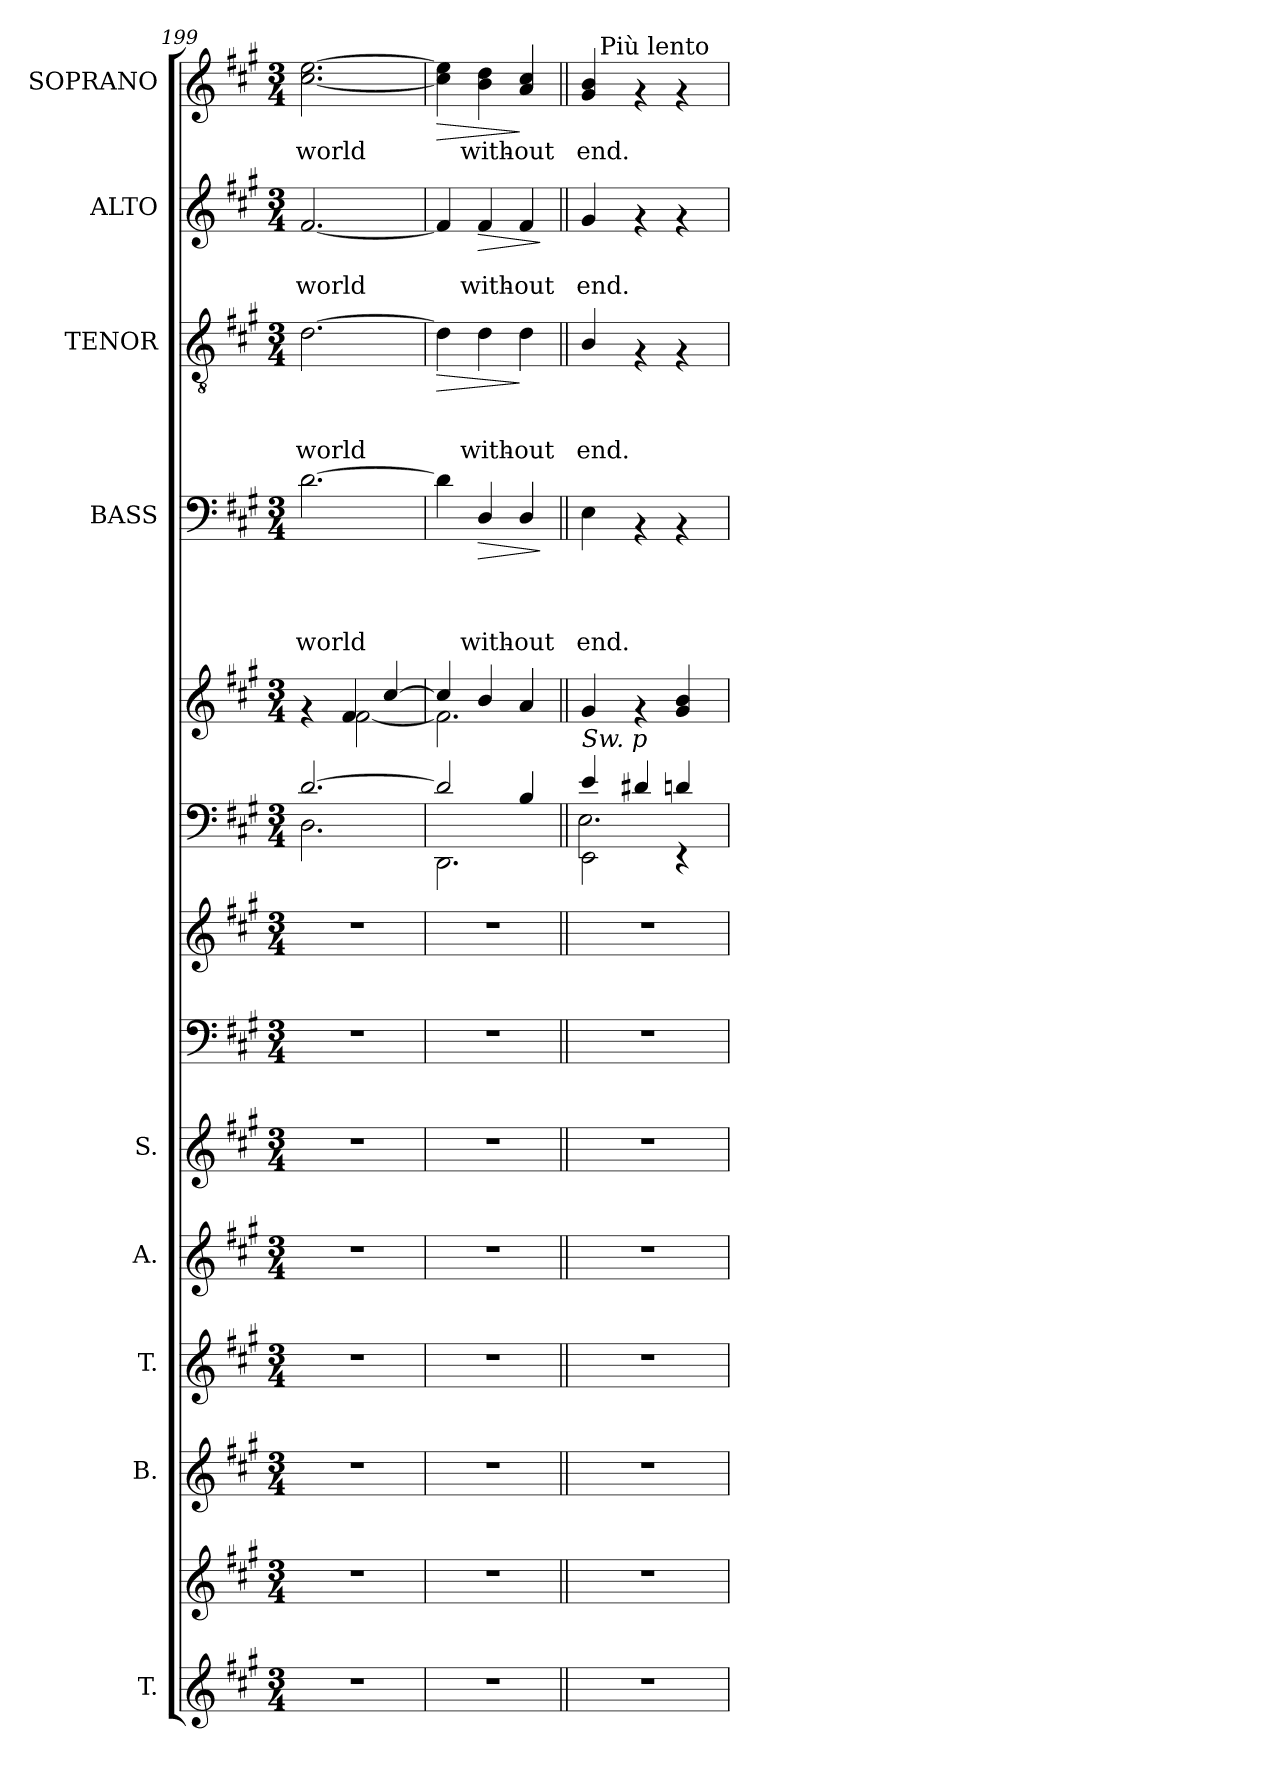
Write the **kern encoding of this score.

**kern	**kern	**kern	**kern	**kern	**kern	**kern	**kern	**kern	**kern	**kern	**text	**text	**text	**text	**dynam	**kern	**text	**text	**text	**dynam	**kern	**text	**text	**dynam	**kern	**text	**dynam
*part13	*part13	*part12	*part11	*part10	*part9	*part8	*part7	*part6	*part5	*part4	*part4	*part4	*part4	*part4	*part4	*part3	*part3	*part3	*part3	*part3	*part2	*part2	*part2	*part2	*part1	*part1	*part1
*staff14	*staff13	*staff12	*staff11	*staff10	*staff9	*staff8	*staff7	*staff6	*staff5	*staff4	*staff4	*staff4	*staff4	*staff4	*staff4	*staff3	*staff3	*staff3	*staff3	*staff3	*staff2	*staff2	*staff2	*staff2	*staff1	*staff1	*staff1
*I"T.	*	*I"B.	*I"T.	*I"A.	*I"S.	*	*	*	*	*I"BASS	*	*	*	*	*	*I"TENOR	*	*	*	*	*I"ALTO	*	*	*	*I"SOPRANO	*	*
*	*	*	*	*	*	*	*	*	*	*I'B.	*	*	*	*	*	*I'T.	*	*	*	*	*I'A.	*	*	*	*I'S.	*	*
*clefG2	*clefG2	*clefG2	*clefG2	*clefG2	*clefG2	*clefF4	*clefG2	*clefF4	*clefG2	*clefF4	*	*	*	*	*	*clefGv2	*	*	*	*	*clefG2	*	*	*	*clefG2	*	*
*k[f#c#g#]	*k[f#c#g#]	*k[f#c#g#]	*k[f#c#g#]	*k[f#c#g#]	*k[f#c#g#]	*k[f#c#g#]	*k[f#c#g#]	*k[f#c#g#]	*k[f#c#g#]	*k[f#c#g#]	*	*	*	*	*	*k[f#c#g#]	*	*	*	*	*k[f#c#g#]	*	*	*	*k[f#c#g#]	*	*
*A:	*A:	*A:	*A:	*A:	*A:	*A:	*A:	*A:	*A:	*A:	*	*	*	*	*	*A:	*	*	*	*	*A:	*	*	*	*A:	*	*
*M3/4	*M3/4	*M3/4	*M3/4	*M3/4	*M3/4	*M3/4	*M3/4	*M3/4	*M3/4	*M3/4	*	*	*	*	*	*M3/4	*	*	*	*	*M3/4	*	*	*	*M3/4	*	*
=199	=199	=199	=199	=199	=199	=199	=199	=199	=199	=199	=199	=199	=199	=199	=199	=199	=199	=199	=199	=199	=199	=199	=199	=199	=199	=199	=199
*	*	*	*	*	*	*	*	*^	*^	*	*	*	*	*	*	*	*	*	*	*	*	*	*	*	*	*	*
!	!	!	!	!	!	!	!	!	!	!	!	!	!	!	!	!LO:LY:b	!	!	!	!	!LO:LY:b	!	!	!	!LO:LY:b	!	!	!LO:LY:b	!
2.r	2.r	2.r	2.r	2.r	2.r	2.r	2.r	[>2.d/	2.D\	4rf	4ryy	[>2.d\	.	.	.	world	.	[>2.d\	.	.	world	.	[<2.f#/	.	world	.	[<2.cc#\ [>2.ee\	world	.
.	.	.	.	.	.	.	.	.	.	4f#/	[<2f#\	.	.	.	.	.	.	.	.	.	.	.	.	.	.	.	.	.	.
.	.	.	.	.	.	.	.	.	.	[>4cc#/	.	.	.	.	.	.	.	.	.	.	.	.	.	.	.	.	.	.	.
=200	=200	=200	=200	=200	=200	=200	=200	=200	=200	=200	=200	=200	=200	=200	=200	=200	=200	=200	=200	=200	=200	=200	=200	=200	=200	=200	=200	=200	=200
!	!	!	!	!	!	!	!	!	!	!	!	!	!	!	!	!	!	!	!	!	!	!LO:HP:b	!	!	!	!	!	!	!LO:HP:b
2.r	2.r	2.r	2.r	2.r	2.r	2.r	2.r	2d/]	2.DD\	4cc#/]	2.f#\]	4d\]	.	.	.	.	.	4d\]	.	.	.	>	4f#/]	.	.	.	4cc#\] 4ee\]	.	>
!	!	!	!	!	!	!	!	!	!	!	!	!	!	!	!	!LO:LY:b	!LO:HP:b	!	!	!	!LO:LY:b	!	!	!	!LO:LY:b	!LO:HP:b	!	!LO:LY:b	!
.	.	.	.	.	.	.	.	.	.	4b/	.	4D/	.	.	.	with-	>	4d\	.	.	with-	.	4f#/	.	with-	>	4b\ 4dd\	with-	.
!	!	!	!	!	!	!	!	!	!	!	!	!	!	!	!	!LO:LY:b	!	!	!	!	!LO:LY:b	!	!	!	!LO:LY:b	!	!	!LO:LY:b	!
.	.	.	.	.	.	.	.	4B/	.	4a/	.	4D/	.	.	.	-out	.	4d\	.	.	-out	]	4f#/	.	-out	.	4a/ 4cc#/	-out	]
*	*	*	*	*	*	*	*	*v	*v	*	*	*	*	*	*	*	*	*	*	*	*	*	*	*	*	*	*	*	*
*	*	*	*	*	*	*	*	*	*v	*v	*	*	*	*	*	*	*	*	*	*	*	*	*	*	*	*	*	*
.	.	.	.	.	.	.	.	.	.	.	.	.	.	.	]	.	.	.	.	.	.	.	.	]	.	.	.
=201||	=201||	=201||	=201||	=201||	=201||	=201||	=201||	=201||	=201||	=201||	=201||	=201||	=201||	=201||	=201||	=201||	=201||	=201||	=201||	=201||	=201||	=201||	=201||	=201||	=201||	=201||	=201||
*	*	*	*	*	*	*	*	*^	*	*	*	*	*	*	*	*	*	*	*	*	*	*	*	*	*	*	*
*	*	*	*	*	*	*	*	*	*^	*	*	*	*	*	*	*	*	*	*	*	*	*	*	*	*	*	*	*
!	!	!	!	!	!	!	!	!	!	!	!LO:TX:b:i:t=Sw. p	!	!	!	!	!	!	!	!	!	!	!	!	!	!	!	!	!	!
!	!	!	!	!	!	!	!	!	!	!	!	!	!	!	!	!LO:LY:b	!	!	!	!	!LO:LY:b	!	!	!	!LO:LY:b	!	!	!LO:LY:b	!
*	*	*	*	*	*	*	*	*	*	*	*	*	*	*	*	*	*	*	*	*	*	*	*	*	*	*	*^	*	*
2.r	2.r	2.r	2.r	2.r	2.r	2.r	2.r	4e/	2EE\	2.E\	4g#/	4E\	.	.	.	end.	.	4B/	.	.	end.	.	4g#/	.	end.	.	4g#/ 4b/	16ryy	end.	.
!	!	!	!	!	!	!	!	!	!	!	!	!	!	!	!	!	!	!	!	!	!	!	!	!	!	!	!	!LO:TX:a:t=Più lento	!	!
.	.	.	.	.	.	.	.	.	.	.	.	.	.	.	.	.	.	.	.	.	.	.	.	.	.	.	.	2ryy	.	.
.	.	.	.	.	.	.	.	4d#X/	.	.	4rf	4rAA	.	.	.	.	.	4rF	.	.	.	.	4rf	.	.	.	4rf	.	.	.
.	.	.	.	.	.	.	.	4dn/	4rDD	.	4g#/ 4b/	4rAA	.	.	.	.	.	4rF	.	.	.	.	4rf	.	.	.	4rf	.	.	.
.	.	.	.	.	.	.	.	.	.	.	.	.	.	.	.	.	.	.	.	.	.	.	.	.	.	.	.	8.ryy	.	.
*	*	*	*	*	*	*	*	*v	*v	*v	*	*	*	*	*	*	*	*	*	*	*	*	*	*	*	*	*v	*v	*	*
=	=	=	=	=	=	=	=	=	=	=	=	=	=	=	=	=	=	=	=	=	=	=	=	=	=	=	=
*-	*-	*-	*-	*-	*-	*-	*-	*-	*-	*-	*-	*-	*-	*-	*-	*-	*-	*-	*-	*-	*-	*-	*-	*-	*-	*-	*-
